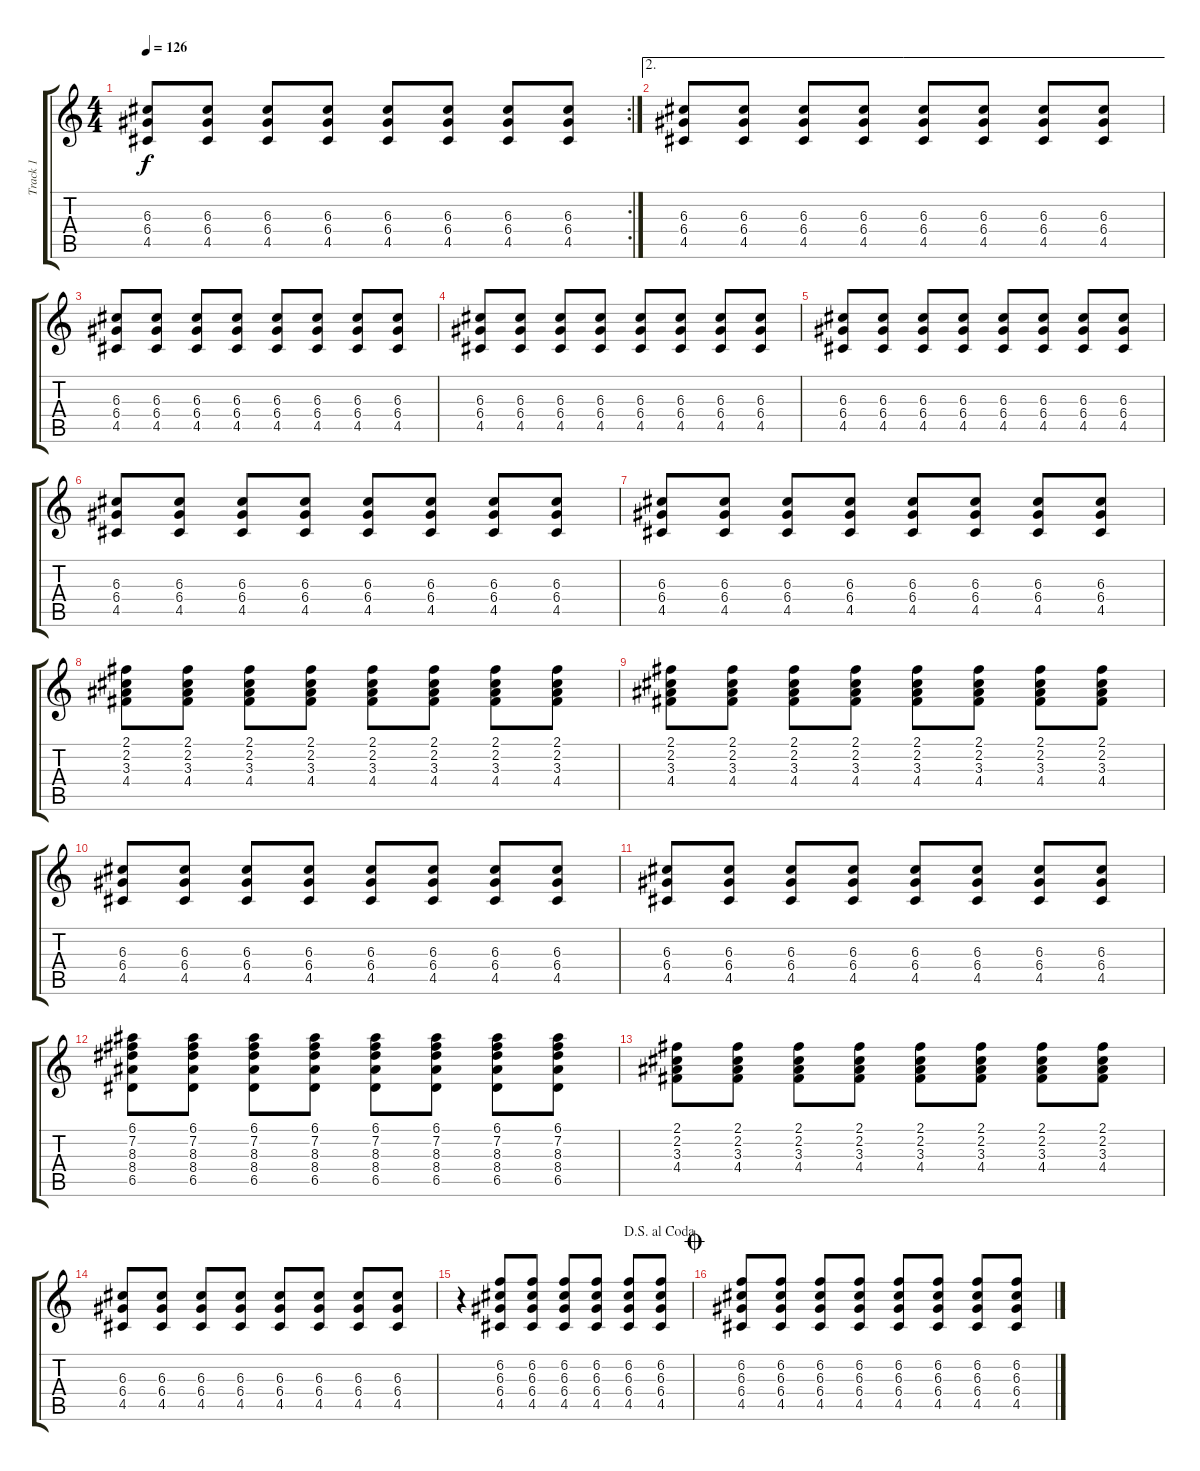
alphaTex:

\track ("Track 1" "Track 1") {instrument electricguitarclean}
\staff {score tabs}
\tuning (E4 B3 G3 D3 A2 E2) {hide}
\rc 2
\ts (4 4)
\tempo 126
\clef g2
\ks c
(6.3 6.4 4.5).8{dy f} (6.3 6.4 4.5).8 (6.3 6.4 4.5).8 (6.3 6.4 4.5).8 (6.3 6.4 4.5).8 (6.3 6.4 4.5).8 (6.3 6.4 4.5).8 (6.3 6.4 4.5).8 |
\ae 2
(6.3 6.4 4.5).8 (6.3 6.4 4.5).8 (6.3 6.4 4.5).8 (6.3 6.4 4.5).8 (6.3 6.4 4.5).8 (6.3 6.4 4.5).8 (6.3 6.4 4.5).8 (6.3 6.4 4.5).8 |
(6.3 6.4 4.5).8 (6.3 6.4 4.5).8 (6.3 6.4 4.5).8 (6.3 6.4 4.5).8 (6.3 6.4 4.5).8 (6.3 6.4 4.5).8 (6.3 6.4 4.5).8 (6.3 6.4 4.5).8 |
(6.3 6.4 4.5).8 (6.3 6.4 4.5).8 (6.3 6.4 4.5).8 (6.3 6.4 4.5).8 (6.3 6.4 4.5).8 (6.3 6.4 4.5).8 (6.3 6.4 4.5).8 (6.3 6.4 4.5).8 |
(6.3 6.4 4.5).8 (6.3 6.4 4.5).8 (6.3 6.4 4.5).8 (6.3 6.4 4.5).8 (6.3 6.4 4.5).8 (6.3 6.4 4.5).8 (6.3 6.4 4.5).8 (6.3 6.4 4.5).8 |
(6.3 6.4 4.5).8 (6.3 6.4 4.5).8 (6.3 6.4 4.5).8 (6.3 6.4 4.5).8 (6.3 6.4 4.5).8 (6.3 6.4 4.5).8 (6.3 6.4 4.5).8 (6.3 6.4 4.5).8 |
(6.3 6.4 4.5).8 (6.3 6.4 4.5).8 (6.3 6.4 4.5).8 (6.3 6.4 4.5).8 (6.3 6.4 4.5).8 (6.3 6.4 4.5).8 (6.3 6.4 4.5).8 (6.3 6.4 4.5).8 |
(2.1 2.2 3.3 4.4).8 (2.1 2.2 3.3 4.4).8 (2.1 2.2 3.3 4.4).8 (2.1 2.2 3.3 4.4).8 (2.1 2.2 3.3 4.4).8 (2.1 2.2 3.3 4.4).8 (2.1 2.2 3.3 4.4).8 (2.1 2.2 3.3 4.4).8 |
(2.1 2.2 3.3 4.4).8 (2.1 2.2 3.3 4.4).8 (2.1 2.2 3.3 4.4).8 (2.1 2.2 3.3 4.4).8 (2.1 2.2 3.3 4.4).8 (2.1 2.2 3.3 4.4).8 (2.1 2.2 3.3 4.4).8 (2.1 2.2 3.3 4.4).8 |
(6.3 6.4 4.5).8 (6.3 6.4 4.5).8 (6.3 6.4 4.5).8 (6.3 6.4 4.5).8 (6.3 6.4 4.5).8 (6.3 6.4 4.5).8 (6.3 6.4 4.5).8 (6.3 6.4 4.5).8 |
(6.3 6.4 4.5).8 (6.3 6.4 4.5).8 (6.3 6.4 4.5).8 (6.3 6.4 4.5).8 (6.3 6.4 4.5).8 (6.3 6.4 4.5).8 (6.3 6.4 4.5).8 (6.3 6.4 4.5).8 |
(6.1 7.2 8.3 8.4 6.5).8 (6.1 7.2 8.3 8.4 6.5).8 (6.1 7.2 8.3 8.4 6.5).8 (6.1 7.2 8.3 8.4 6.5).8 (6.1 7.2 8.3 8.4 6.5).8 (6.1 7.2 8.3 8.4 6.5).8 (6.1 7.2 8.3 8.4 6.5).8 (6.1 7.2 8.3 8.4 6.5).8 |
(2.1 2.2 3.3 4.4).8 (2.1 2.2 3.3 4.4).8 (2.1 2.2 3.3 4.4).8 (2.1 2.2 3.3 4.4).8 (2.1 2.2 3.3 4.4).8 (2.1 2.2 3.3 4.4).8 (2.1 2.2 3.3 4.4).8 (2.1 2.2 3.3 4.4).8 |
(6.3 6.4 4.5).8 (6.3 6.4 4.5).8 (6.3 6.4 4.5).8 (6.3 6.4 4.5).8 (6.3 6.4 4.5).8 (6.3 6.4 4.5).8 (6.3 6.4 4.5).8 (6.3 6.4 4.5).8 |
\jump dalsegnoalcoda
r.4 (6.2 6.3 6.4 4.5).8 (6.2 6.3 6.4 4.5).8 (6.2 6.3 6.4 4.5).8 (6.2 6.3 6.4 4.5).8 (6.2 6.3 6.4 4.5).8 (6.2 6.3 6.4 4.5).8 |
\jump coda
(6.2 6.3 6.4 4.5).8 (6.2 6.3 6.4 4.5).8 (6.2 6.3 6.4 4.5).8 (6.2 6.3 6.4 4.5).8 (6.2 6.3 6.4 4.5).8 (6.2 6.3 6.4 4.5).8 (6.2 6.3 6.4 4.5).8 (6.2 6.3 6.4 4.5).8
